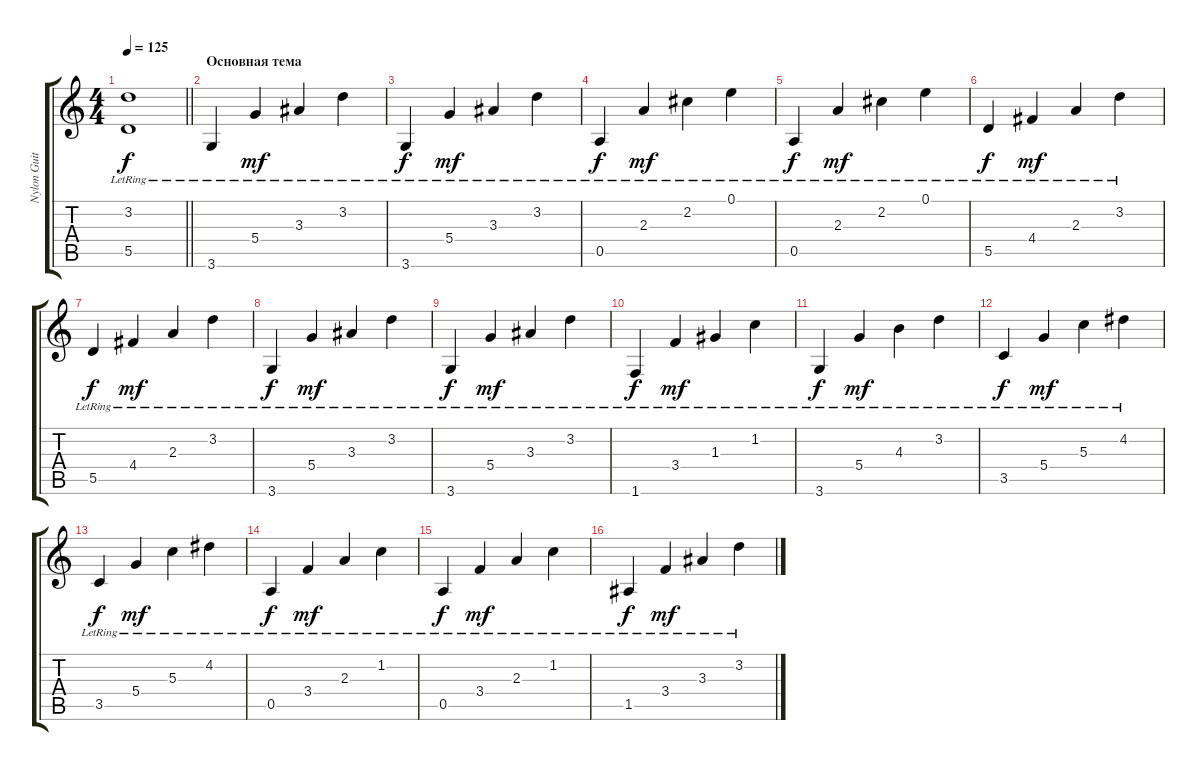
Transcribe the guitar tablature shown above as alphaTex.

\track ("Nylon Guitar" "Nylon Guit") {instrument acousticguitarnylon}
\staff {score tabs}
\tuning (E4 B3 G3 D3 A2 E2) {hide}
\ts (4 4)
\tempo 125
\clef g2
\barLineRight lightlight
\ks c
(3.2{lr} 5.5{lr}).1{dy f} |
\section ("" "Основная тема")
3.6{lr}.4 5.4{lr}.4{dy mf} 3.3{lr}.4 3.2{lr}.4 |
3.6{lr}.4{dy f} 5.4{lr}.4{dy mf} 3.3{lr}.4 3.2{lr}.4 |
0.5{lr}.4{dy f} 2.3{lr}.4{dy mf} 2.2{lr}.4 0.1{lr}.4 |
0.5{lr}.4{dy f} 2.3{lr}.4{dy mf} 2.2{lr}.4 0.1{lr}.4 |
5.5{lr}.4{dy f} 4.4{lr}.4{dy mf} 2.3{lr}.4 3.2{lr}.4 |
5.5{lr}.4{dy f} 4.4{lr}.4{dy mf} 2.3{lr}.4 3.2{lr}.4 |
3.6{lr}.4{dy f} 5.4{lr}.4{dy mf} 3.3{lr}.4 3.2{lr}.4 |
3.6{lr}.4{dy f} 5.4{lr}.4{dy mf} 3.3{lr}.4 3.2{lr}.4 |
1.6{lr}.4{dy f} 3.4{lr}.4{dy mf} 1.3{lr}.4 1.2{lr}.4 |
3.6{lr}.4{dy f} 5.4{lr}.4{dy mf} 4.3{lr}.4 3.2{lr}.4 |
3.5{lr}.4{dy f} 5.4{lr}.4{dy mf} 5.3{lr}.4 4.2{lr}.4 |
3.5{lr}.4{dy f} 5.4{lr}.4{dy mf} 5.3{lr}.4 4.2{lr}.4 |
0.5{lr}.4{dy f} 3.4{lr}.4{dy mf} 2.3{lr}.4 1.2{lr}.4 |
0.5{lr}.4{dy f} 3.4{lr}.4{dy mf} 2.3{lr}.4 1.2{lr}.4 |
1.5{lr}.4{dy f} 3.4{lr}.4{dy mf} 3.3{lr}.4 3.2{lr}.4
